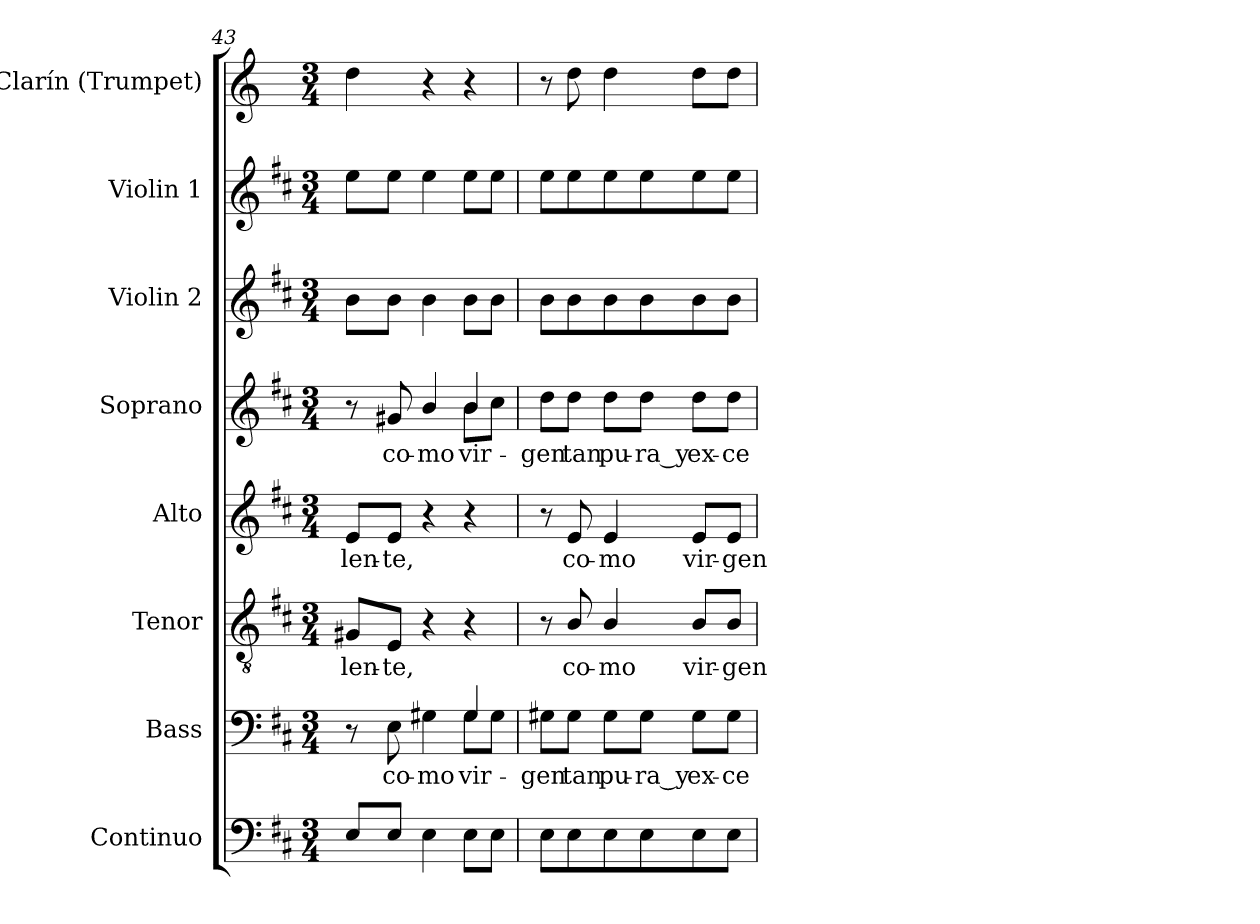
**kern	**kern	**text	**kern	**text	**kern	**text	**kern	**text	**kern	**kern	**kern
*part8	*part7	*part7	*part6	*part6	*part5	*part5	*part4	*part4	*part3	*part2	*part1
*staff8	*staff7	*staff7	*staff6	*staff6	*staff5	*staff5	*staff4	*staff4	*staff3	*staff2	*staff1
*I"Continuo	*I"Bass	*	*I"Tenor	*	*I"Alto	*	*I"Soprano	*	*I"Violin 2	*I"Violin 1	*I"Clarín (Trumpet)
*I'Cont.	*I'B.	*	*I'T.	*	*I'A.	*	*I'S.	*	*I'Vln. 2	*I'Vln. 1	*I'Tpt.
*clefF4	*clefF4	*	*clefGv2	*	*clefG2	*	*clefG2	*	*clefG2	*clefG2	*clefG2
*	*	*	*ITrd7c12	*	*	*	*	*	*	*	*ITrd-1c-2
*k[f#c#]	*k[f#c#]	*	*k[f#c#]	*	*k[f#c#]	*	*k[f#c#]	*	*k[f#c#]	*k[f#c#]	*k[f#c#]
*D:	*D:	*	*D:	*	*D:	*	*D:	*	*D:	*D:	*D:
*M3/4	*M3/4	*	*M3/4	*	*M3/4	*	*M3/4	*	*M3/4	*M3/4	*M3/4
=43	=43	=43	=43	=43	=43	=43	=43	=43	=43	=43	=43
*	*^	*	*	*	*	*	*	*	*	*	*
!	!	!	!	!	!LO:LY:b:color=#000000	!	!	!	!	!	!	!
!	!	!	!	!	!	!	!LO:LY:b:color=#000000	!	!	!	!	!
*	*	*	*	*	*	*	*	*^	*	*	*	*
8Ei/	2ryy	8r	.	8GG#Xi/L	-len-	8ei/L	-len-	8r	2ryy	.	8bi\L	8eei\L	4eei\
!	!	!	!LO:LY:b:color=#000000	!	!	!	!	!	!	!	!	!	!
!	!	!	!	!	!LO:LY:b:color=#000000	!	!	!	!	!	!	!	!
!	!	!	!	!	!	!	!LO:LY:b:color=#000000	!	!	!	!	!	!
!	!	!	!	!	!	!	!	!	!	!LO:LY:b:color=#000000	!	!	!
8Ei/J	.	8Ei\	co-	8EEi/J	-te,	8ei/J	-te,	8g#Xi/	.	co-	8bi\J	8eei\J	.
!	!	!	!LO:LY:b:color=#000000	!	!	!	!	!	!	!	!	!	!
!	!	!	!	!	!	!	!	!	!	!LO:LY:b:color=#000000	!	!	!
4Ei\	.	4G#Xi\	-mo	4r	.	4r	.	4bi/	.	-mo	4bi\	4eei\	4r
!	!	!	!LO:LY:b:color=#000000	!	!	!	!	!	!	!	!	!	!
!	!	!	!	!	!	!	!	!	!	!LO:LY:b:color=#000000	!	!	!
8Ei\L	4G#i/	8G#i\L	vir-	4r	.	4r	.	4bi/	8bi\L	vir-	8bi\L	8eei\L	4r
8Ei\J	.	8G#i\J	.	.	.	.	.	.	8cc#i\J	.	8bi\J	8eei\J	.
*	*v	*v	*	*	*	*	*	*v	*v	*	*	*	*
=44	=44	=44	=44	=44	=44	=44	=44	=44	=44	=44	=44
*	*^	*	*	*	*	*	*^	*	*	*	*
!	!	!	!LO:LY:b:color=#000000	!	!	!	!	!	!	!	!	!	!
*	*v	*v	*	*	*	*	*	*v	*v	*	*	*	*
*	*^	*	*	*	*	*	*^	*	*	*	*
!	!	!	!	!	!	!	!	!	!	!LO:LY:b:color=#000000	!	!	!
*	*v	*v	*	*	*	*	*	*v	*v	*	*	*	*
8Ei\L	8G#Xi\L	-gen	8r	.	8r	.	8ddi\L	-gen	8bi\L	8eei\L	8r
!	!	!LO:LY:b:color=#000000	!	!	!	!	!	!	!	!	!
!	!	!	!	!LO:LY:b:color=#000000	!	!	!	!	!	!	!
!	!	!	!	!	!	!LO:LY:b:color=#000000	!	!	!	!	!
!	!	!	!	!	!	!	!	!LO:LY:b:color=#000000	!	!	!
8Ei\	8G#i\J	tan	8BBi/	co-	8ei/	co-	8ddi\J	tan	8bi\	8eei\	8eei\
!	!	!LO:LY:b:color=#000000	!	!	!	!	!	!	!	!	!
!	!	!	!	!LO:LY:b:color=#000000	!	!	!	!	!	!	!
!	!	!	!	!	!	!LO:LY:b:color=#000000	!	!	!	!	!
!	!	!	!	!	!	!	!	!LO:LY:b:color=#000000	!	!	!
8Ei\	8G#i\L	pu-	4BBi/	-mo	4ei/	-mo	8ddi\L	pu-	8bi\	8eei\	4eei\
!	!	!LO:LY:b:color=#000000	!	!	!	!	!	!	!	!	!
!	!	!	!	!	!	!	!	!LO:LY:b:color=#000000	!	!	!
8Ei\	8G#i\J	-ra_y	.	.	.	.	8ddi\J	-ra_y	8bi\	8eei\	.
!	!	!LO:LY:b:color=#000000	!	!	!	!	!	!	!	!	!
!	!	!	!	!LO:LY:b:color=#000000	!	!	!	!	!	!	!
!	!	!	!	!	!	!LO:LY:b:color=#000000	!	!	!	!	!
!	!	!	!	!	!	!	!	!LO:LY:b:color=#000000	!	!	!
8Ei\	8G#i\L	ex-	8BBi/L	vir-	8ei/L	vir-	8ddi\L	ex-	8bi\	8eei\	8eei\L
!	!	!LO:LY:b:color=#000000	!	!	!	!	!	!	!	!	!
!	!	!	!	!LO:LY:b:color=#000000	!	!	!	!	!	!	!
!	!	!	!	!	!	!LO:LY:b:color=#000000	!	!	!	!	!
!	!	!	!	!	!	!	!	!LO:LY:b:color=#000000	!	!	!
8Ei\J	8G#i\J	-ce-	8BBi/J	-gen	8ei/J	-gen	8ddi\J	-ce-	8bi\J	8eei\J	8eei\J
=	=	=	=	=	=	=	=	=	=	=	=
*-	*-	*-	*-	*-	*-	*-	*-	*-	*-	*-	*-
